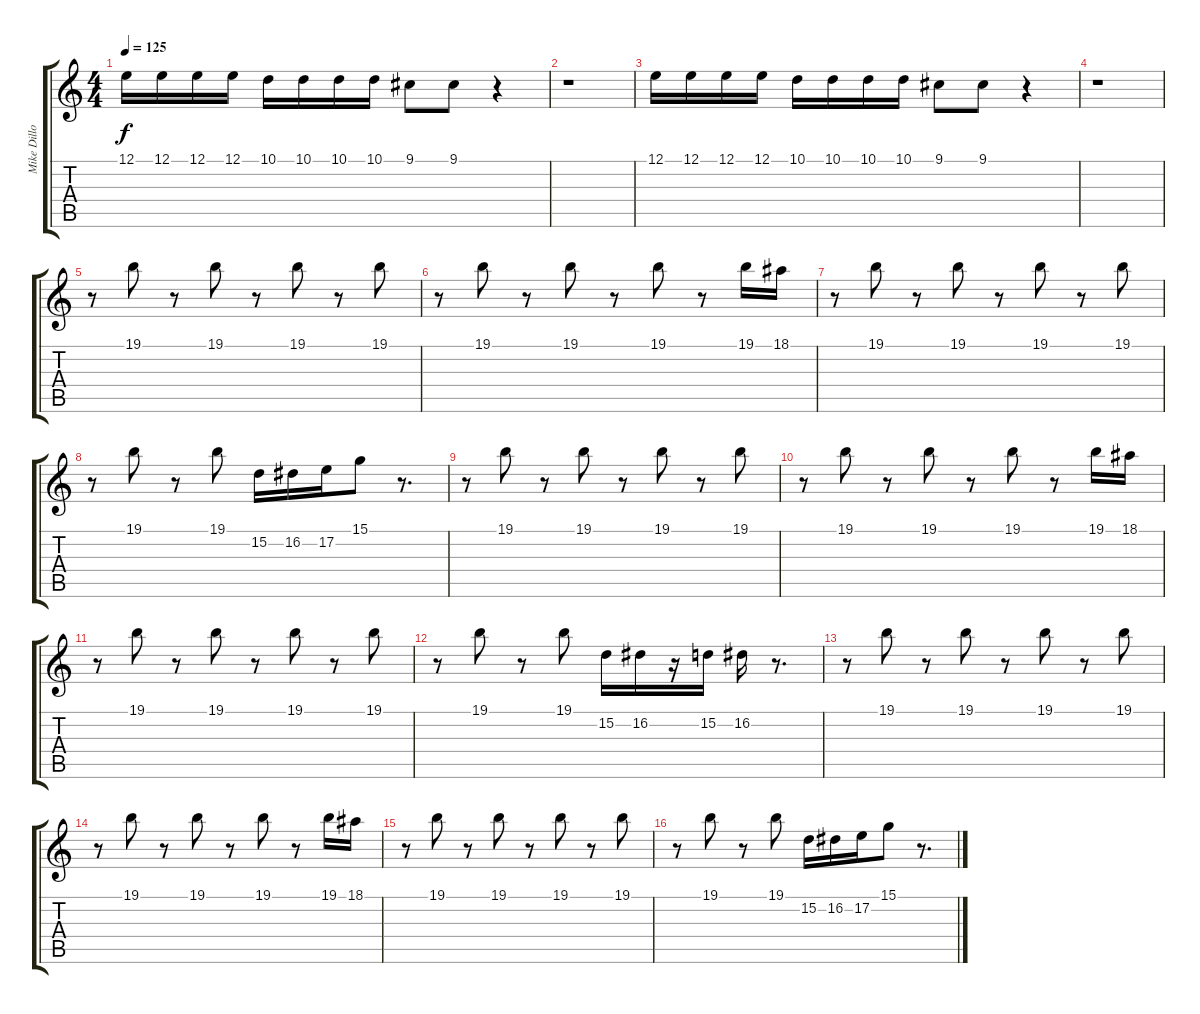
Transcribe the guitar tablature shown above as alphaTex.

\track ("Mike Dillon (Marimba)" "Mike Dillo") {instrument xylophone}
\staff {score tabs}
\tuning (E4 B3 G3 D3 A2 E2) {hide}
\ts (4 4)
\tempo 125
\clef g2
\ks c
12.1.16{dy f} 12.1.16 12.1.16 12.1.16 10.1.16 10.1.16 10.1.16 10.1.16 9.1.8 9.1.8 r.4 |
r.1 |
12.1.16 12.1.16 12.1.16 12.1.16 10.1.16 10.1.16 10.1.16 10.1.16 9.1.8 9.1.8 r.4 |
r.1 |
r.8 19.1.8 r.8 19.1.8 r.8 19.1.8 r.8 19.1.8 |
r.8 19.1.8 r.8 19.1.8 r.8 19.1.8 r.8 19.1.16 18.1.16 |
r.8 19.1.8 r.8 19.1.8 r.8 19.1.8 r.8 19.1.8 |
r.8 19.1.8 r.8 19.1.8 15.2.16 16.2.16 17.2.16 15.1.8 r.8{d} |
r.8 19.1.8 r.8 19.1.8 r.8 19.1.8 r.8 19.1.8 |
r.8 19.1.8 r.8 19.1.8 r.8 19.1.8 r.8 19.1.16 18.1.16 |
r.8 19.1.8 r.8 19.1.8 r.8 19.1.8 r.8 19.1.8 |
r.8 19.1.8 r.8 19.1.8 15.2.16 16.2.16 r.16 15.2.16 16.2.16 r.8{d} |
r.8 19.1.8 r.8 19.1.8 r.8 19.1.8 r.8 19.1.8 |
r.8 19.1.8 r.8 19.1.8 r.8 19.1.8 r.8 19.1.16 18.1.16 |
r.8 19.1.8 r.8 19.1.8 r.8 19.1.8 r.8 19.1.8 |
r.8 19.1.8 r.8 19.1.8 15.2.16 16.2.16 17.2.16 15.1.8 r.8{d}
